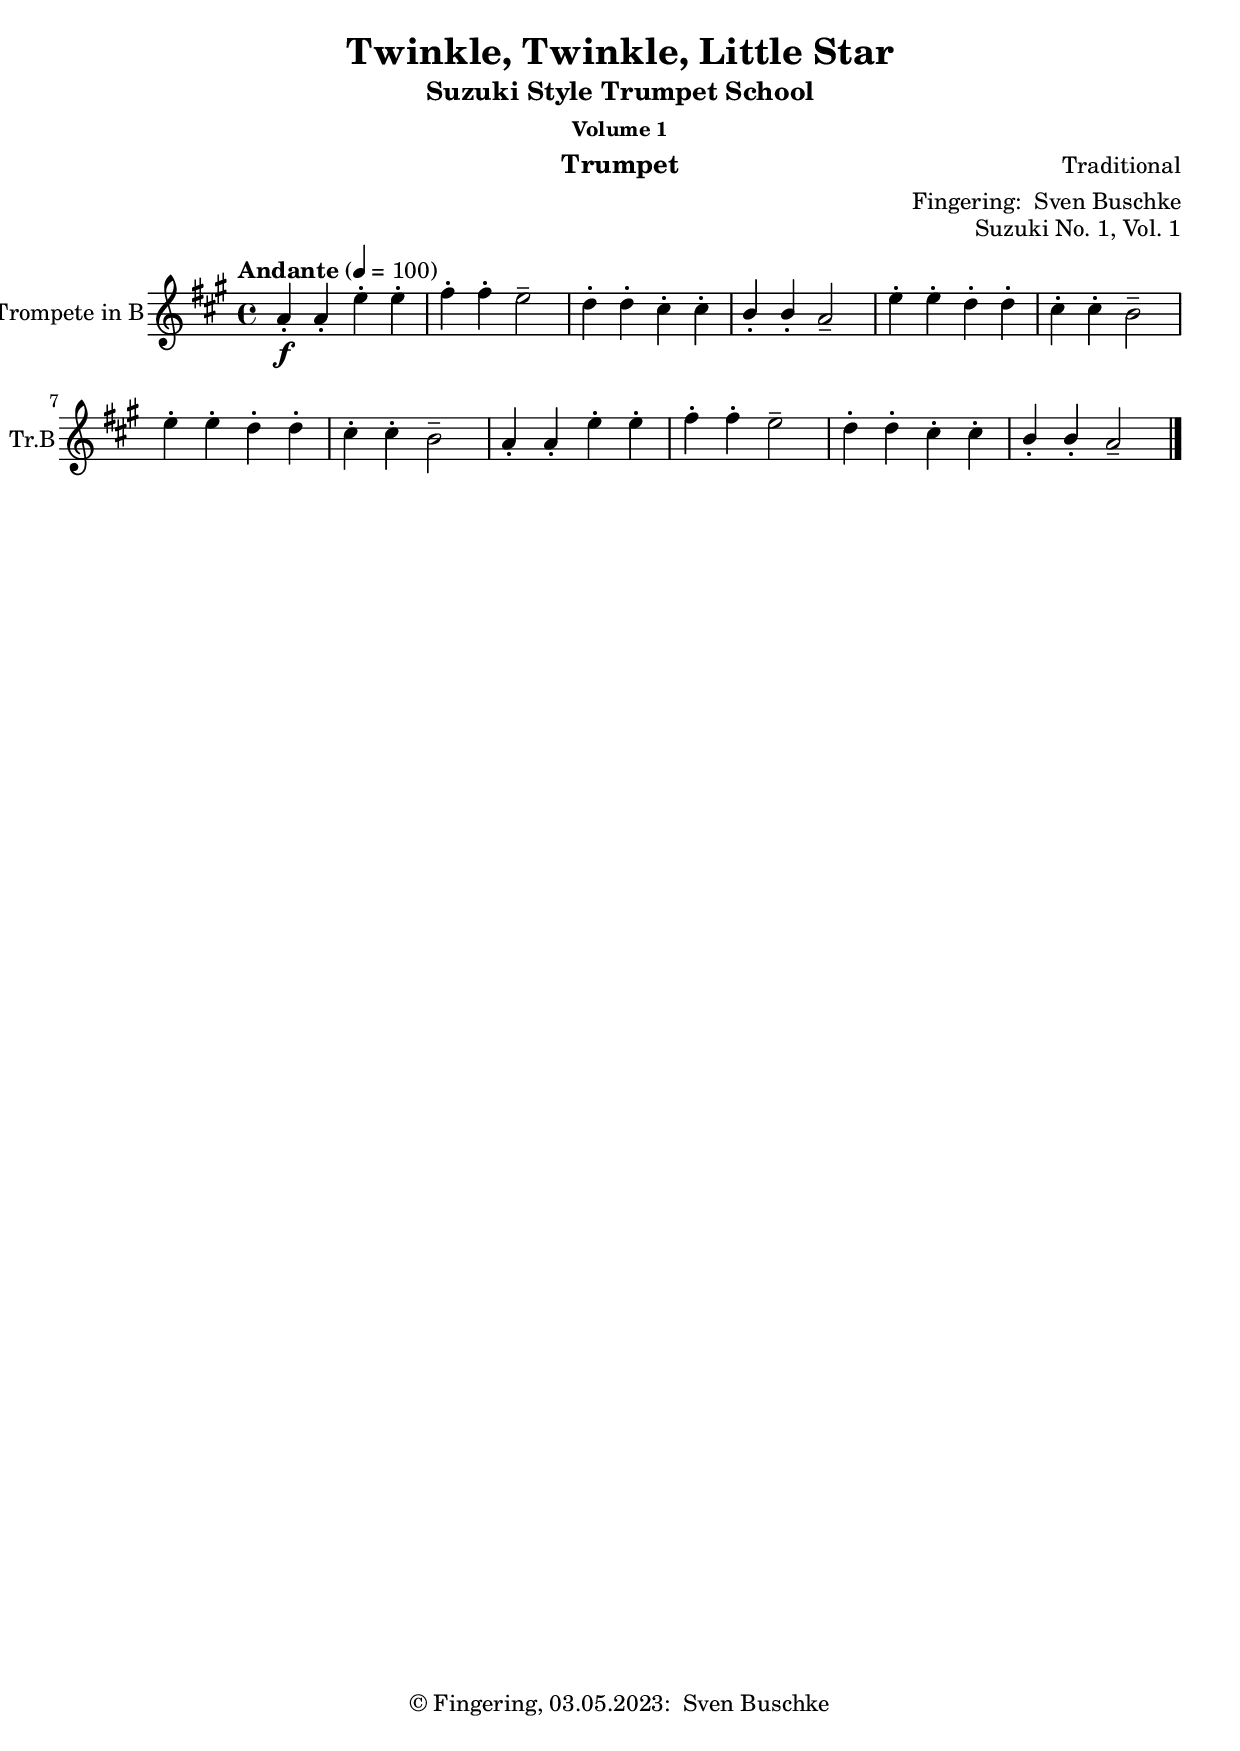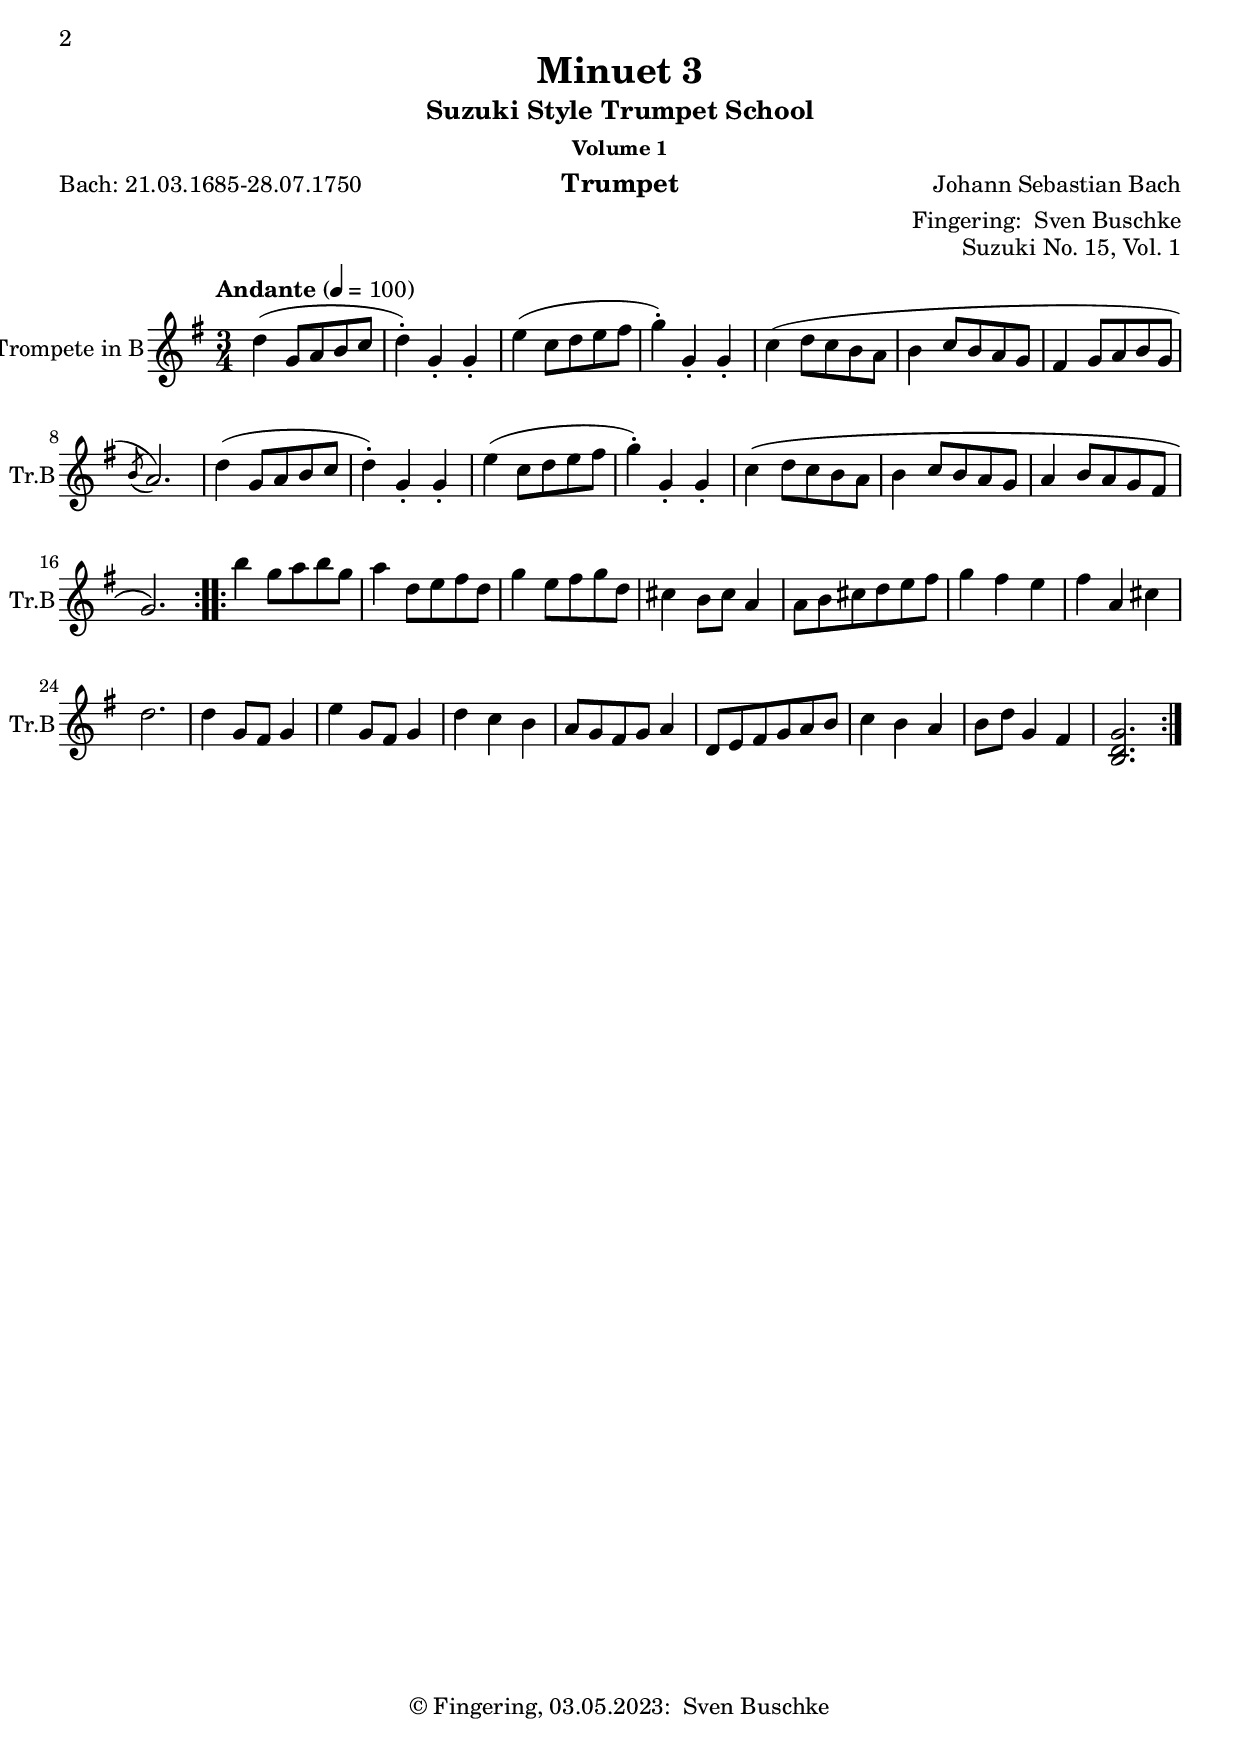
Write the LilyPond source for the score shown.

\version "2.24.1"
\language "english"

\header {
  dedication = ""
  title = ""
  subtitle = "Suzuki Style Trumpet School"
  subsubtitle = "Volume 1"
  instrument = "Trumpet"
  composer = ""
  arranger = \markup {"Fingering: " \with-url "https://buschke.com" "Sven Buschke"}
  poet = ""
  meter = ""
  piece = ""
  opus = "No. 1"
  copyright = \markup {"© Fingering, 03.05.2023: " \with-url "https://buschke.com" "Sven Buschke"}
%  tagline = ""
  % Remove default LilyPond tagline
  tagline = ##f
}

\paper {
  #(set-paper-size "a4")
}

\layout {
  \context {
    \Voice
    \consists "Melody_engraver"
    \override Stem #'neutral-direction = #'()
  }
}

global = {
  \key c \major
  \time 4/4
  \tempo "Allegro" 4=100
}

%%%%%%%%%%%%%%%%%%%%%%%%%%%%%%%%%%%%%%%%%%%%%%%%%%%%%%%%%%%%%%%%%%%%%%%%%%%%%%%%
% Nummer 1 / A
%%%%%%%%%%%%%%%%%%%%%%%%%%%%%%%%%%%%%%%%%%%%%%%%%%%%%%%%%%%%%%%%%%%%%%%%%%%%%%%%

globalA = {
  \key a \major
  \time 4/4
  \tempo "Andante" 4=100
}

scoreATrumpetBb = \relative c'' {
  \globalA
  \transposition bf
  % Music follows here.
  a4-.\f a-. e'-. e-. fs-. fs-. e2-- d4-. d-. cs-. cs-. b-. b-. a2--
  e'4-. e-. d-. d-. cs-. cs-. b2-- e4-. e-. d-. d-. cs-. cs-. b2--
  a4-. a-. e'-. e-. fs-. fs-. e2-- d4-. d-. cs-. cs-. b-. b-. a2--
  \bar "|."
}

\bookpart {
  \header {
    title = "Twinkle, Twinkle, Little Star"
    composer = "Traditional"
    poet = ""
    meter = ""
    piece = ""
    opus = "Suzuki No. 1, Vol. 1"
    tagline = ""
  }
  \score {
    \new Staff \with {
      instrumentName = "Trompete in B"
      shortInstrumentName = "Tr.B"
      midiInstrument = "trumpet"
    } \scoreATrumpetBb
    \layout { }
    \midi { }
  }
}

%%%%%%%%%%%%%%%%%%%%%%%%%%%%%%%%%%%%%%%%%%%%%%%%%%%%%%%%%%%%%%%%%%%%%%%%%%%%%%%%
% Nummer 2 / B
%%%%%%%%%%%%%%%%%%%%%%%%%%%%%%%%%%%%%%%%%%%%%%%%%%%%%%%%%%%%%%%%%%%%%%%%%%%%%%%%

globalB = {
  \key c \major
  \numericTimeSignature
  \time 4/4
  \tempo "Andante" 4=100
}

scoreBTrumpetBb = \relative c'' {
  \global
  \transposition bf
  % Music follows here.

}

\bookpart {
  \score {
    \new Staff \with {
      instrumentName = "Trompete in B"
      shortInstrumentName = "Tr.B"
      midiInstrument = "trumpet"
    } \scoreBTrumpetBb
    \layout { }
    \midi { }
  }
}

%%%%%%%%%%%%%%%%%%%%%%%%%%%%%%%%%%%%%%%%%%%%%%%%%%%%%%%%%%%%%%%%%%%%%%%%%%%%%%%%
% Nummer 3 / C
%%%%%%%%%%%%%%%%%%%%%%%%%%%%%%%%%%%%%%%%%%%%%%%%%%%%%%%%%%%%%%%%%%%%%%%%%%%%%%%%

globalC = {
  \key c \major
  \numericTimeSignature
  \time 4/4
  \tempo "Andante" 4=100
}

scoreCTrumpetBb = \relative c'' {
  \global
  \transposition bf
  % Music follows here.

}

\bookpart {
  \score {
    \new Staff \with {
      instrumentName = "Trompete in B"
      shortInstrumentName = "Tr.B"
      midiInstrument = "trumpet"
    } \scoreCTrumpetBb
    \layout { }
    \midi { }
  }
}

%%%%%%%%%%%%%%%%%%%%%%%%%%%%%%%%%%%%%%%%%%%%%%%%%%%%%%%%%%%%%%%%%%%%%%%%%%%%%%%%
% Nummer 4 / D
%%%%%%%%%%%%%%%%%%%%%%%%%%%%%%%%%%%%%%%%%%%%%%%%%%%%%%%%%%%%%%%%%%%%%%%%%%%%%%%%

globalD = {
  \key c \major
  \numericTimeSignature
  \time 4/4
  \tempo "Andante" 4=100
}

scoreDTrumpetBb = \relative c'' {
  \global
  \transposition bf
  % Music follows here.

}

\bookpart {
  \score {
    \new Staff \with {
      instrumentName = "Trompete in B"
      shortInstrumentName = "Tr.B"
      midiInstrument = "trumpet"
    } \scoreDTrumpetBb
    \layout { }
    \midi { }
  }
}

%%%%%%%%%%%%%%%%%%%%%%%%%%%%%%%%%%%%%%%%%%%%%%%%%%%%%%%%%%%%%%%%%%%%%%%%%%%%%%%%
% Nummer 5 / E
%%%%%%%%%%%%%%%%%%%%%%%%%%%%%%%%%%%%%%%%%%%%%%%%%%%%%%%%%%%%%%%%%%%%%%%%%%%%%%%%

globalE = {
  \key c \major
  \numericTimeSignature
  \time 4/4
  \tempo "Andante" 4=100
}

scoreETrumpetBb = \relative c'' {
  \global
  \transposition bf
  % Music follows here.

}

\bookpart {
  \score {
    \new Staff \with {
      instrumentName = "Trompete in B"
      shortInstrumentName = "Tr.B"
      midiInstrument = "trumpet"
    } \scoreETrumpetBb
    \layout { }
    \midi { }
  }
}

%%%%%%%%%%%%%%%%%%%%%%%%%%%%%%%%%%%%%%%%%%%%%%%%%%%%%%%%%%%%%%%%%%%%%%%%%%%%%%%%
% Nummer 6 / F
%%%%%%%%%%%%%%%%%%%%%%%%%%%%%%%%%%%%%%%%%%%%%%%%%%%%%%%%%%%%%%%%%%%%%%%%%%%%%%%%

globalF = {
  \key c \major
  \numericTimeSignature
  \time 4/4
  \tempo "Andante" 4=100
}

scoreFTrumpetBb = \relative c'' {
  \global
  \transposition bf
  % Music follows here.

}

\bookpart {
  \score {
    \new Staff \with {
      instrumentName = "Trompete in B"
      shortInstrumentName = "Tr.B"
      midiInstrument = "trumpet"
    } \scoreFTrumpetBb
    \layout { }
    \midi { }
  }
}

%%%%%%%%%%%%%%%%%%%%%%%%%%%%%%%%%%%%%%%%%%%%%%%%%%%%%%%%%%%%%%%%%%%%%%%%%%%%%%%%
% Nummer 7 / G
%%%%%%%%%%%%%%%%%%%%%%%%%%%%%%%%%%%%%%%%%%%%%%%%%%%%%%%%%%%%%%%%%%%%%%%%%%%%%%%%

globalG = {
  \key c \major
  \numericTimeSignature
  \time 4/4
  \tempo "Andante" 4=100
}

scoreGTrumpetBb = \relative c'' {
  \global
  \transposition bf
  % Music follows here.

}

\bookpart {
  \score {
    \new Staff \with {
      instrumentName = "Trompete in B"
      shortInstrumentName = "Tr.B"
      midiInstrument = "trumpet"
    } \scoreGTrumpetBb
    \layout { }
    \midi { }
  }
}

%%%%%%%%%%%%%%%%%%%%%%%%%%%%%%%%%%%%%%%%%%%%%%%%%%%%%%%%%%%%%%%%%%%%%%%%%%%%%%%%
% Nummer 8 / H
%%%%%%%%%%%%%%%%%%%%%%%%%%%%%%%%%%%%%%%%%%%%%%%%%%%%%%%%%%%%%%%%%%%%%%%%%%%%%%%%

globalH = {
  \key c \major
  \numericTimeSignature
  \time 4/4
  \tempo "Andante" 4=100
}

scoreHTrumpetBb = \relative c'' {
  \global
  \transposition bf
  % Music follows here.

}

\bookpart {
  \score {
    \new Staff \with {
      instrumentName = "Trompete in B"
      shortInstrumentName = "Tr.B"
      midiInstrument = "trumpet"
    } \scoreHTrumpetBb
    \layout { }
    \midi { }
  }
}

%%%%%%%%%%%%%%%%%%%%%%%%%%%%%%%%%%%%%%%%%%%%%%%%%%%%%%%%%%%%%%%%%%%%%%%%%%%%%%%%
% Nummer 9 / I
%%%%%%%%%%%%%%%%%%%%%%%%%%%%%%%%%%%%%%%%%%%%%%%%%%%%%%%%%%%%%%%%%%%%%%%%%%%%%%%%

globalI = {
  \key c \major
  \numericTimeSignature
  \time 4/4
  \tempo "Andante" 4=100
}

scoreITrumpetBb = \relative c'' {
  \global
  \transposition bf
  % Music follows here.

}

\bookpart {
  \score {
    \new Staff \with {
      instrumentName = "Trompete in B"
      shortInstrumentName = "Tr.B"
      midiInstrument = "trumpet"
    } \scoreITrumpetBb
    \layout { }
    \midi { }
  }
}

%%%%%%%%%%%%%%%%%%%%%%%%%%%%%%%%%%%%%%%%%%%%%%%%%%%%%%%%%%%%%%%%%%%%%%%%%%%%%%%%
% Nummer 10 / J
%%%%%%%%%%%%%%%%%%%%%%%%%%%%%%%%%%%%%%%%%%%%%%%%%%%%%%%%%%%%%%%%%%%%%%%%%%%%%%%%

globalJ = {
  \key c \major
  \numericTimeSignature
  \time 4/4
  \tempo "Andante" 4=100
}

scoreJTrumpetBb = \relative c'' {
  \global
  \transposition bf
  % Music follows here.

}

\bookpart {
  \score {
    \new Staff \with {
      instrumentName = "Trompete in B"
      shortInstrumentName = "Tr.B"
      midiInstrument = "trumpet"
    } \scoreJTrumpetBb
    \layout { }
    \midi { }
  }
}

%%%%%%%%%%%%%%%%%%%%%%%%%%%%%%%%%%%%%%%%%%%%%%%%%%%%%%%%%%%%%%%%%%%%%%%%%%%%%%%%
% Nummer 11 / K
%%%%%%%%%%%%%%%%%%%%%%%%%%%%%%%%%%%%%%%%%%%%%%%%%%%%%%%%%%%%%%%%%%%%%%%%%%%%%%%%

globalK = {
  \key c \major
  \numericTimeSignature
  \time 4/4
  \tempo "Andante" 4=100
}

scoreKTrumpetBb = \relative c'' {
  \global
  \transposition bf
  % Music follows here.

}

\bookpart {
  \score {
    \new Staff \with {
      instrumentName = "Trompete in B"
      shortInstrumentName = "Tr.B"
      midiInstrument = "trumpet"
    } \scoreKTrumpetBb
    \layout { }
    \midi { }
  }
}

%%%%%%%%%%%%%%%%%%%%%%%%%%%%%%%%%%%%%%%%%%%%%%%%%%%%%%%%%%%%%%%%%%%%%%%%%%%%%%%%
% Nummer 12 / L
%%%%%%%%%%%%%%%%%%%%%%%%%%%%%%%%%%%%%%%%%%%%%%%%%%%%%%%%%%%%%%%%%%%%%%%%%%%%%%%%

globalL = {
  \key c \major
  \numericTimeSignature
  \time 4/4
  \tempo "Andante" 4=100
}

scoreLTrumpetBb = \relative c'' {
  \global
  \transposition bf
  % Music follows here.

}

\bookpart {
  \score {
    \new Staff \with {
      instrumentName = "Trompete in B"
      shortInstrumentName = "Tr.B"
      midiInstrument = "trumpet"
    } \scoreLTrumpetBb
    \layout { }
    \midi { }
  }
}

%%%%%%%%%%%%%%%%%%%%%%%%%%%%%%%%%%%%%%%%%%%%%%%%%%%%%%%%%%%%%%%%%%%%%%%%%%%%%%%%
% Nummer 13 / M
%%%%%%%%%%%%%%%%%%%%%%%%%%%%%%%%%%%%%%%%%%%%%%%%%%%%%%%%%%%%%%%%%%%%%%%%%%%%%%%%

globalM = {
  \key c \major
  \numericTimeSignature
  \time 4/4
  \tempo "Andante" 4=100
}

scoreMTrumpetBb = \relative c'' {
  \global
  \transposition bf
  % Music follows here.

}

\bookpart {
  \score {
    \new Staff \with {
      instrumentName = "Trompete in B"
      shortInstrumentName = "Tr.B"
      midiInstrument = "trumpet"
    } \scoreMTrumpetBb
    \layout { }
    \midi { }
  }
}

%%%%%%%%%%%%%%%%%%%%%%%%%%%%%%%%%%%%%%%%%%%%%%%%%%%%%%%%%%%%%%%%%%%%%%%%%%%%%%%%
% Nummer 14 / N
%%%%%%%%%%%%%%%%%%%%%%%%%%%%%%%%%%%%%%%%%%%%%%%%%%%%%%%%%%%%%%%%%%%%%%%%%%%%%%%%

globalN = {
  \key c \major
  \numericTimeSignature
  \time 4/4
  \tempo "Andante" 4=100
}

scoreNTrumpetBb = \relative c'' {
  \global
  \transposition bf
  % Music follows here.

}

\bookpart {
  \score {
    \new Staff \with {
      instrumentName = "Trompete in B"
      shortInstrumentName = "Tr.B"
      midiInstrument = "trumpet"
    } \scoreNTrumpetBb
    \layout { }
    \midi { }
  }
}

%%%%%%%%%%%%%%%%%%%%%%%%%%%%%%%%%%%%%%%%%%%%%%%%%%%%%%%%%%%%%%%%%%%%%%%%%%%%%%%%
% Nummer 15 / O
%%%%%%%%%%%%%%%%%%%%%%%%%%%%%%%%%%%%%%%%%%%%%%%%%%%%%%%%%%%%%%%%%%%%%%%%%%%%%%%%

globalO = {
  \key g \major
  \time 3/4
  \tempo "Andante" 4=100
}

scoreOTrumpetBb = \relative c'' {
  \globalO
  \transposition bf
  % Music follows here.
  \repeat volta 2 {
    d4(g,8 a b c d4-.) g,-. g-.
    e'( c8 d e fs g4-.) g,-. g-. c( d8 c b a b4 c8 b a g
    fs4 g8 a b g \acciaccatura b a2.)
    d4( g,8 a b c d4-.) g,-. g-. e'( c8 d e fs g4-.) g,-. g-.
    c\( d8 c b a b4 c8 b a g a4 b8 a g fs g2.\)
  }
  \repeat volta 2 {
    b'4 g8 a b g a4 d,8 e fs d g4 e8 fs g d
    cs4 b8 cs a4 a8 b cs d e fs g4 fs e fs a, cs d2. d4 g,8 fs g4 e'4 g,8 fs g4 d' c b a8 g fs g a4 d,8 e fs g a b c4 b a b8 d g,4 fs <b, d g>2.
  }
}

\bookpart {
  \header {
    title = "Minuet 3"
    composer = "Johann Sebastian Bach"
    poet = "Bach: 21.03.1685-28.07.1750"
    meter = ""
    piece = ""
    opus = "Suzuki No. 15, Vol. 1"
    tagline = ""
  }
  \score {
    \new Staff \with {
      instrumentName = "Trompete in B"
      shortInstrumentName = "Tr.B"
      midiInstrument = "trumpet"
    } \scoreOTrumpetBb
    \layout { }
    \midi { }
  }
}

%%%%%%%%%%%%%%%%%%%%%%%%%%%%%%%%%%%%%%%%%%%%%%%%%%%%%%%%%%%%%%%%%%%%%%%%%%%%%%%%
% Nummer 16 / P
%%%%%%%%%%%%%%%%%%%%%%%%%%%%%%%%%%%%%%%%%%%%%%%%%%%%%%%%%%%%%%%%%%%%%%%%%%%%%%%%

globalP = {
  \key c \major
  \numericTimeSignature
  \time 4/4
  \tempo "Andante" 4=100
}

scorePTrumpetBb = \relative c'' {
  \global
  \transposition bf
  % Music follows here.

}

\bookpart {
  \score {
    \new Staff \with {
      instrumentName = "Trompete in B"
      shortInstrumentName = "Tr.B"
      midiInstrument = "trumpet"
    } \scorePTrumpetBb
    \layout { }
    \midi { }
  }
}

%%%%%%%%%%%%%%%%%%%%%%%%%%%%%%%%%%%%%%%%%%%%%%%%%%%%%%%%%%%%%%%%%%%%%%%%%%%%%%%%
% Nummer 17 / Q
%%%%%%%%%%%%%%%%%%%%%%%%%%%%%%%%%%%%%%%%%%%%%%%%%%%%%%%%%%%%%%%%%%%%%%%%%%%%%%%%

globalQ = {
  \key c \major
  \numericTimeSignature
  \time 4/4
  \tempo "Andante" 4=100
}

scoreQTrumpetBb = \relative c'' {
  \global
  \transposition bf
  % Music follows here.

}

\bookpart {
  \score {
    \new Staff \with {
      instrumentName = "Trompete in B"
      shortInstrumentName = "Tr.B"
      midiInstrument = "trumpet"
    } \scoreQTrumpetBb
    \layout { }
    \midi { }
  }
}

%%%%%%%%%%%%%%%%%%%%%%%%%%%%%%%%%%%%%%%%%%%%%%%%%%%%%%%%%%%%%%%%%%%%%%%%%%%%%%%%
% Nummer 18 / R
%%%%%%%%%%%%%%%%%%%%%%%%%%%%%%%%%%%%%%%%%%%%%%%%%%%%%%%%%%%%%%%%%%%%%%%%%%%%%%%%

globalR = {
  \key c \major
  \numericTimeSignature
  \time 4/4
  \tempo "Andante" 4=100
}

scoreRTrumpetBb = \relative c'' {
  \global
  \transposition bf
  % Music follows here.

}

\bookpart {
\header {
  title = ""
  composer = ""
  poet = ""
  meter = ""
  piece = ""
  opus = "Suzuki No. 1, Vol. 1"
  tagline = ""
}
\score {
    \new Staff \with {
      instrumentName = "Trompete in B"
      shortInstrumentName = "Tr.B"
      midiInstrument = "trumpet"
    } \scoreRTrumpetBb
    \layout { }
    \midi { }
  }
}
